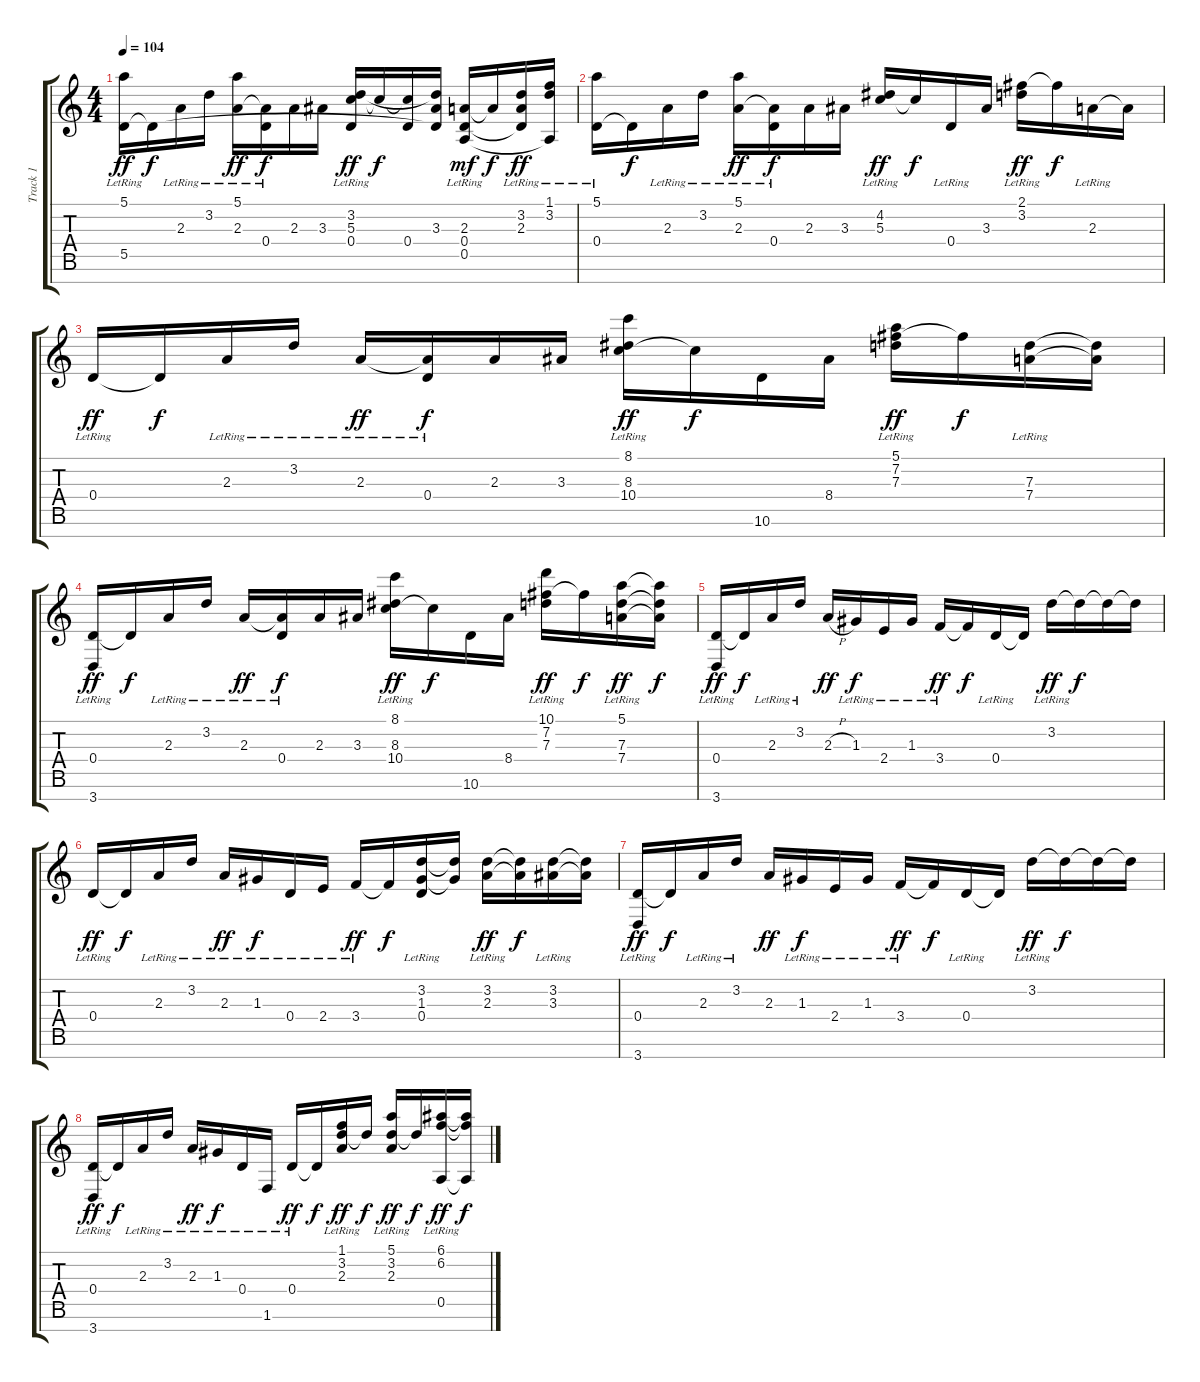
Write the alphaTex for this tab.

\track ("Track 1" "Track 1") {instrument acousticguitarnylon}
\staff {score tabs}
\tuning (E4 B3 G3 D3 A2 E2 B1) {hide}
\ts (4 4)
\tempo 104
\clef g2
\ks c
(5.1{lr} 5.5{lr}).16{dy ff} 5.5{t}.16{dy f} 2.3{lr}.16 3.2{lr}.16 (5.1{lr} 2.3{lr}).16{dy ff} (2.3{t} 0.4{lr}).16{dy f} 2.3.16 3.3.16 (3.2{lr} 5.3{lr} 0.4{lr}).16{dy ff} 5.3{t}.16{dy f} (5.3{t} 0.4).16 (3.2{t} 3.3 5.5{t}).16 (2.3{lr} 0.4 0.5{lr}).16{dy mf} 2.3{t}.16{dy f} (3.2{lr} 2.3{lr} 0.4{t}).16{dy ff} (1.1{lr} 3.2 0.5{t}).16 |
(5.1{lr} 0.4{lr}).16 0.4{t}.16{dy f} 2.3{lr}.16 3.2{lr}.16 (5.1{lr} 2.3{lr}).16{dy ff} (2.3{t} 0.4{lr}).16{dy f} 2.3.16 3.3.16 (4.2{lr} 5.3{lr}).16{dy ff} 5.3{t}.16{dy f} 0.4{lr}.16 3.3.16 (2.1{lr} 3.2{lr}).16{dy ff} 2.1{t}.16{dy f} 2.3{lr}.16 2.3{t}.16 |
0.4{lr}.16{dy ff} 0.4{t}.16{dy f} 2.3{lr}.16 3.2{lr}.16 2.3{lr}.16{dy ff} (2.3{t} 0.4{lr}).16{dy f} 2.3.16 3.3.16 (8.1{lr} 8.3{lr} 10.4{lr}).16{dy ff} 10.4{t}.16{dy f} 10.6.16 8.4.16 (5.1{lr} 7.2{lr} 7.3{lr}).16{dy ff} 7.2{t}.16{dy f} (7.3{lr} 7.4{lr}).16 (7.3{t} 7.4{t}).16 |
(0.4{lr} 3.7{lr}).16{dy ff} 0.4{t}.16{dy f} 2.3{lr}.16 3.2{lr}.16 2.3{lr}.16{dy ff} (2.3{t} 0.4{lr}).16{dy f} 2.3.16 3.3.16 (8.1{lr} 8.3{lr} 10.4{lr}).16{dy ff} 10.4{t}.16{dy f} 10.6.16 8.4.16 (10.1{lr} 7.2{lr} 7.3{lr}).16{dy ff} 7.2{t}.16{dy f} (5.1 7.3{lr} 7.4{lr}).16{dy ff} (5.1{t} 7.3{t} 7.4{t}).16{dy f} |
(0.4{lr} 3.7{lr}).16{dy ff} 0.4{t}.16{dy f} 2.3{lr}.16 3.2{lr}.16 2.3{h}.16{dy ff} 1.3{lr}.16{dy f} 2.4{lr}.16 1.3{lr}.16 3.4{lr}.16{dy ff} 3.4{t}.16{dy f} 0.4{lr}.16 0.4{t}.16 3.2{lr}.16{dy ff} 3.2{t}.16{dy f} 3.2{t}.16 3.2{t}.16 |
0.4{lr}.16{dy ff} 0.4{t}.16{dy f} 2.3{lr}.16 3.2{lr}.16 2.3{lr}.16{dy ff} 1.3{lr}.16{dy f} 0.4{lr}.16 2.4{lr}.16 3.4{lr}.16{dy ff} 3.4{t}.16{dy f} (3.2{lr} 1.3{lr} 0.4{lr}).16 (3.2{t} 1.3{t}).16 (3.2 2.3{lr}).16{dy ff} (3.2{t} 2.3{t}).16{dy f} (3.2{lr} 3.3{lr}).16 (3.2{t} 3.3{t}).16 |
(0.4{lr} 3.7{lr}).16{dy ff} 0.4{t}.16{dy f} 2.3{lr}.16 3.2{lr}.16 2.3.16{dy ff} 1.3{lr}.16{dy f} 2.4{lr}.16 1.3{lr}.16 3.4{lr}.16{dy ff} 3.4{t}.16{dy f} 0.4{lr}.16 0.4{t}.16 3.2{lr}.16{dy ff} 3.2{t}.16{dy f} 3.2{t}.16 3.2{t}.16 |
(0.4{lr} 3.7{lr}).16{dy ff} 0.4{t}.16{dy f} 2.3{lr}.16 3.2{lr}.16 2.3{lr}.16{dy ff} 1.3{lr}.16{dy f} 0.4{lr}.16 1.6{lr}.16 0.4{lr}.16{dy ff} 0.4{t}.16{dy f} (1.1{lr} 3.2{lr} 2.3{lr}).16{dy ff} 3.2{t}.16{dy f} (5.1{lr} 3.2{lr} 2.3{lr}).16{dy ff} 3.2{t}.16{dy f} (6.1{lr} 6.2{lr} 0.5{lr}).16{dy ff} (6.1{t} 6.2{t} 0.5{t}).16{dy f}
